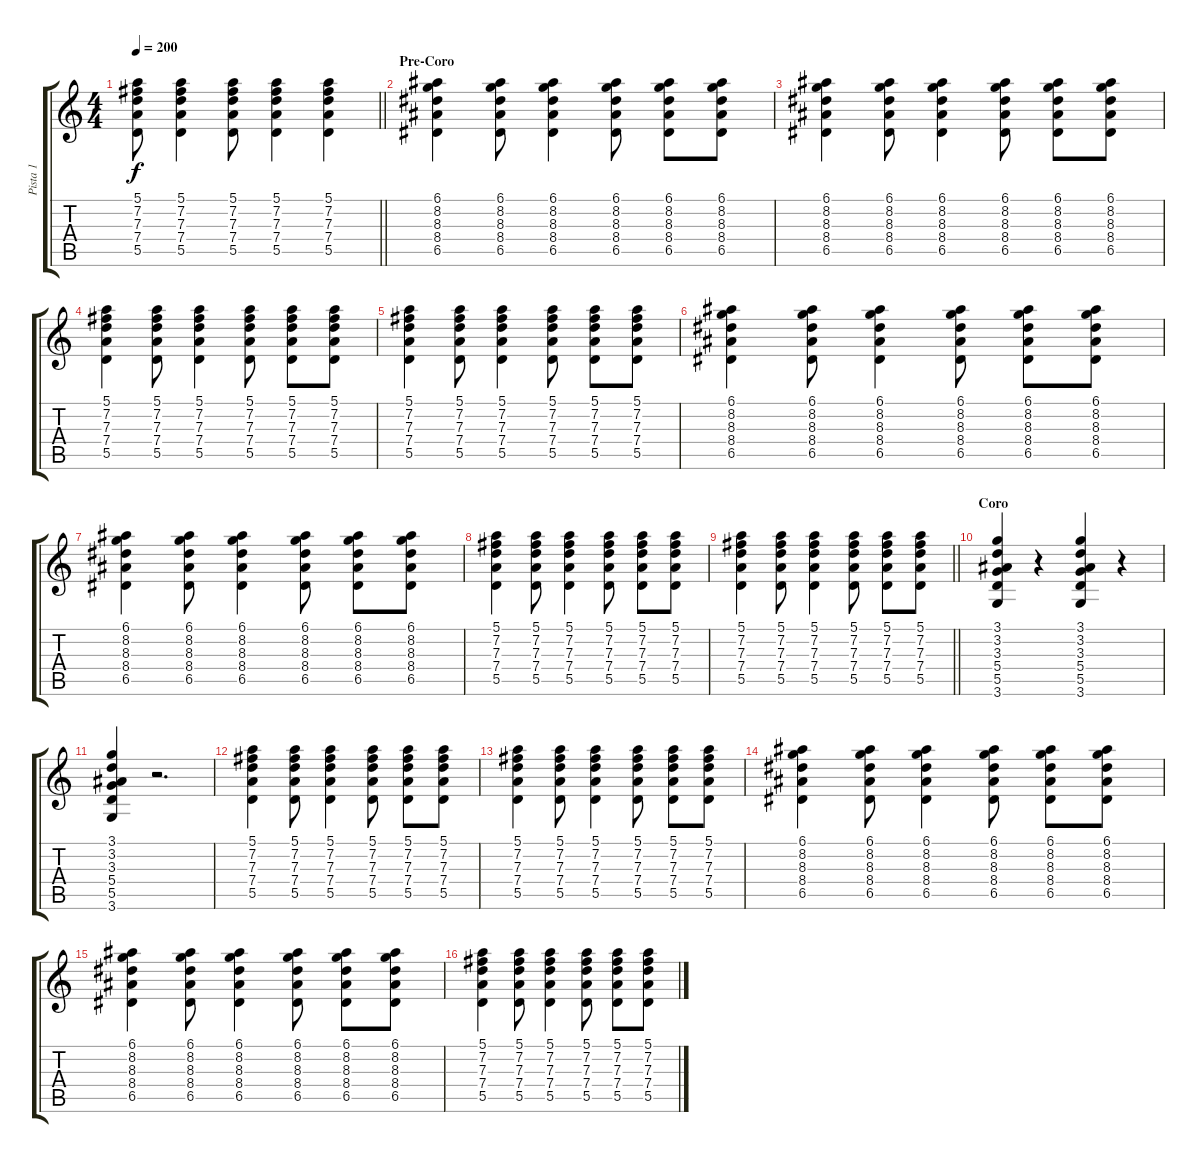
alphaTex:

\track ("Pista 1" "Pista 1") {mute instrument acousticguitarnylon}
\staff {score tabs}
\tuning (E4 B3 G3 D3 A2 E2) {hide}
\ts (4 4)
\tempo 200
\clef g2
\barLineRight lightlight
\ks c
(5.1{t} 7.2{t} 7.3{t} 7.4{t} 5.5{t}).8{dy f} (5.1 7.2 7.3 7.4 5.5).4 (5.1 7.2 7.3 7.4 5.5).8 (5.1 7.2 7.3 7.4 5.5).4 (5.1 7.2 7.3 7.4 5.5).4 |
\section ("" "Pre-Coro")
(6.1 8.2 8.3 8.4 6.5).4 (6.1 8.2 8.3 8.4 6.5).8 (6.1 8.2 8.3 8.4 6.5).4 (6.1 8.2 8.3 8.4 6.5).8 (6.1 8.2 8.3 8.4 6.5).8 (6.1 8.2 8.3 8.4 6.5).8 |
(6.1 8.2 8.3 8.4 6.5).4 (6.1 8.2 8.3 8.4 6.5).8 (6.1 8.2 8.3 8.4 6.5).4 (6.1 8.2 8.3 8.4 6.5).8 (6.1 8.2 8.3 8.4 6.5).8 (6.1 8.2 8.3 8.4 6.5).8 |
(5.1 7.2 7.3 7.4 5.5).4 (5.1 7.2 7.3 7.4 5.5).8 (5.1 7.2 7.3 7.4 5.5).4 (5.1 7.2 7.3 7.4 5.5).8 (5.1 7.2 7.3 7.4 5.5).8 (5.1 7.2 7.3 7.4 5.5).8 |
(5.1 7.2 7.3 7.4 5.5).4 (5.1 7.2 7.3 7.4 5.5).8 (5.1 7.2 7.3 7.4 5.5).4 (5.1 7.2 7.3 7.4 5.5).8 (5.1 7.2 7.3 7.4 5.5).8 (5.1 7.2 7.3 7.4 5.5).8 |
(6.1 8.2 8.3 8.4 6.5).4 (6.1 8.2 8.3 8.4 6.5).8 (6.1 8.2 8.3 8.4 6.5).4 (6.1 8.2 8.3 8.4 6.5).8 (6.1 8.2 8.3 8.4 6.5).8 (6.1 8.2 8.3 8.4 6.5).8 |
(6.1 8.2 8.3 8.4 6.5).4 (6.1 8.2 8.3 8.4 6.5).8 (6.1 8.2 8.3 8.4 6.5).4 (6.1 8.2 8.3 8.4 6.5).8 (6.1 8.2 8.3 8.4 6.5).8 (6.1 8.2 8.3 8.4 6.5).8 |
(5.1 7.2 7.3 7.4 5.5).4 (5.1 7.2 7.3 7.4 5.5).8 (5.1 7.2 7.3 7.4 5.5).4 (5.1 7.2 7.3 7.4 5.5).8 (5.1 7.2 7.3 7.4 5.5).8 (5.1 7.2 7.3 7.4 5.5).8 |
\barLineRight lightlight
(5.1 7.2 7.3 7.4 5.5).4 (5.1 7.2 7.3 7.4 5.5).8 (5.1 7.2 7.3 7.4 5.5).4 (5.1 7.2 7.3 7.4 5.5).8 (5.1 7.2 7.3 7.4 5.5).8 (5.1 7.2 7.3 7.4 5.5).8 |
\section ("" "Coro")
(3.1 3.2 3.3 5.4 5.5 3.6).4 r.4 (3.1 3.2 3.3 5.4 5.5 3.6).4 r.4 |
(3.1 3.2 3.3 5.4 5.5 3.6).4 r.2{d} |
(5.1 7.2 7.3 7.4 5.5).4 (5.1 7.2 7.3 7.4 5.5).8 (5.1 7.2 7.3 7.4 5.5).4 (5.1 7.2 7.3 7.4 5.5).8 (5.1 7.2 7.3 7.4 5.5).8 (5.1 7.2 7.3 7.4 5.5).8 |
(5.1 7.2 7.3 7.4 5.5).4 (5.1 7.2 7.3 7.4 5.5).8 (5.1 7.2 7.3 7.4 5.5).4 (5.1 7.2 7.3 7.4 5.5).8 (5.1 7.2 7.3 7.4 5.5).8 (5.1 7.2 7.3 7.4 5.5).8 |
(6.1 8.2 8.3 8.4 6.5).4 (6.1 8.2 8.3 8.4 6.5).8 (6.1 8.2 8.3 8.4 6.5).4 (6.1 8.2 8.3 8.4 6.5).8 (6.1 8.2 8.3 8.4 6.5).8 (6.1 8.2 8.3 8.4 6.5).8 |
(6.1 8.2 8.3 8.4 6.5).4 (6.1 8.2 8.3 8.4 6.5).8 (6.1 8.2 8.3 8.4 6.5).4 (6.1 8.2 8.3 8.4 6.5).8 (6.1 8.2 8.3 8.4 6.5).8 (6.1 8.2 8.3 8.4 6.5).8 |
(5.1 7.2 7.3 7.4 5.5).4 (5.1 7.2 7.3 7.4 5.5).8 (5.1 7.2 7.3 7.4 5.5).4 (5.1 7.2 7.3 7.4 5.5).8 (5.1 7.2 7.3 7.4 5.5).8 (5.1 7.2 7.3 7.4 5.5).8
